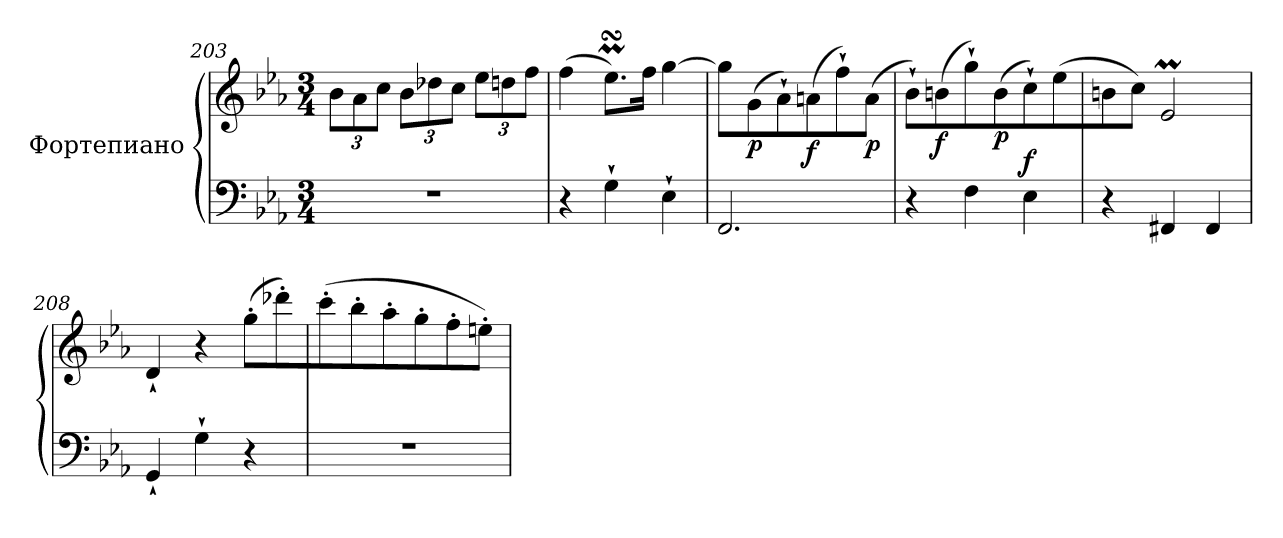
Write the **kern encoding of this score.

**kern	**kern	**dynam
*part1	*part1	*part1
*staff2	*staff1	*staff1/2
*I"Фортепиано	*	*
*clefF4	*clefG2	*
*k[b-e-a-]	*k[b-e-a-]	*
*M3/4	*M3/4	*
*	*Xbrackettup	*
=203	=203	=203
2.r	12b-\L	.
.	12a-\	.
.	12cc\J	.
.	12b-\L	.
.	12dd-X\	.
.	12cc\J	.
.	12ee-\L	.
.	12ddn\	.
.	12ff\J	.
=204	=204	=204
4r	(>4ff\	.
4G`\	8.ee-MsSSs\L)	.
.	16ff\Jk	.
4E-`\	[4gg\	.
=205	=205	=205
2.FF/	8gg\L]	.
!	!	!LO:DY:b
.	(>8g\	p
.	8a-`\)	.
!	!	!LO:DY:b
.	(>8an\	f
.	8ff`\)	.
!	!	!LO:DY:b
.	(>8a\J	p
!!LO:LB:g=z
=206	=206	=206
4r	8b-`\L)	.
!	!	!LO:DY:b
.	(>8bn\	f
4F\	8gg`\)	.
!	!	!LO:DY:b
.	(>8b\	p
!	!	!LO:DY:a=2
4E-\	8cc`\)	f
.	(>8ee-\	.
=207	=207	=207
4r	8bn\	.
.	8cc\J)	.
4FF#X/	2e-M/	.
4FF#/	.	.
=208	=208	=208
4GG`/	4d`/	.
4G`\	4r	.
4r	(>8gg'\L	.
.	8ddd-X'\)	.
=209	=209	=209
2.r	(>8ccc'\	.
.	8bb-'\	.
.	8aa-'\	.
.	8gg'\	.
.	8ff'\	.
.	8een'\J)	.
=	=	=
*-	*-	*-
